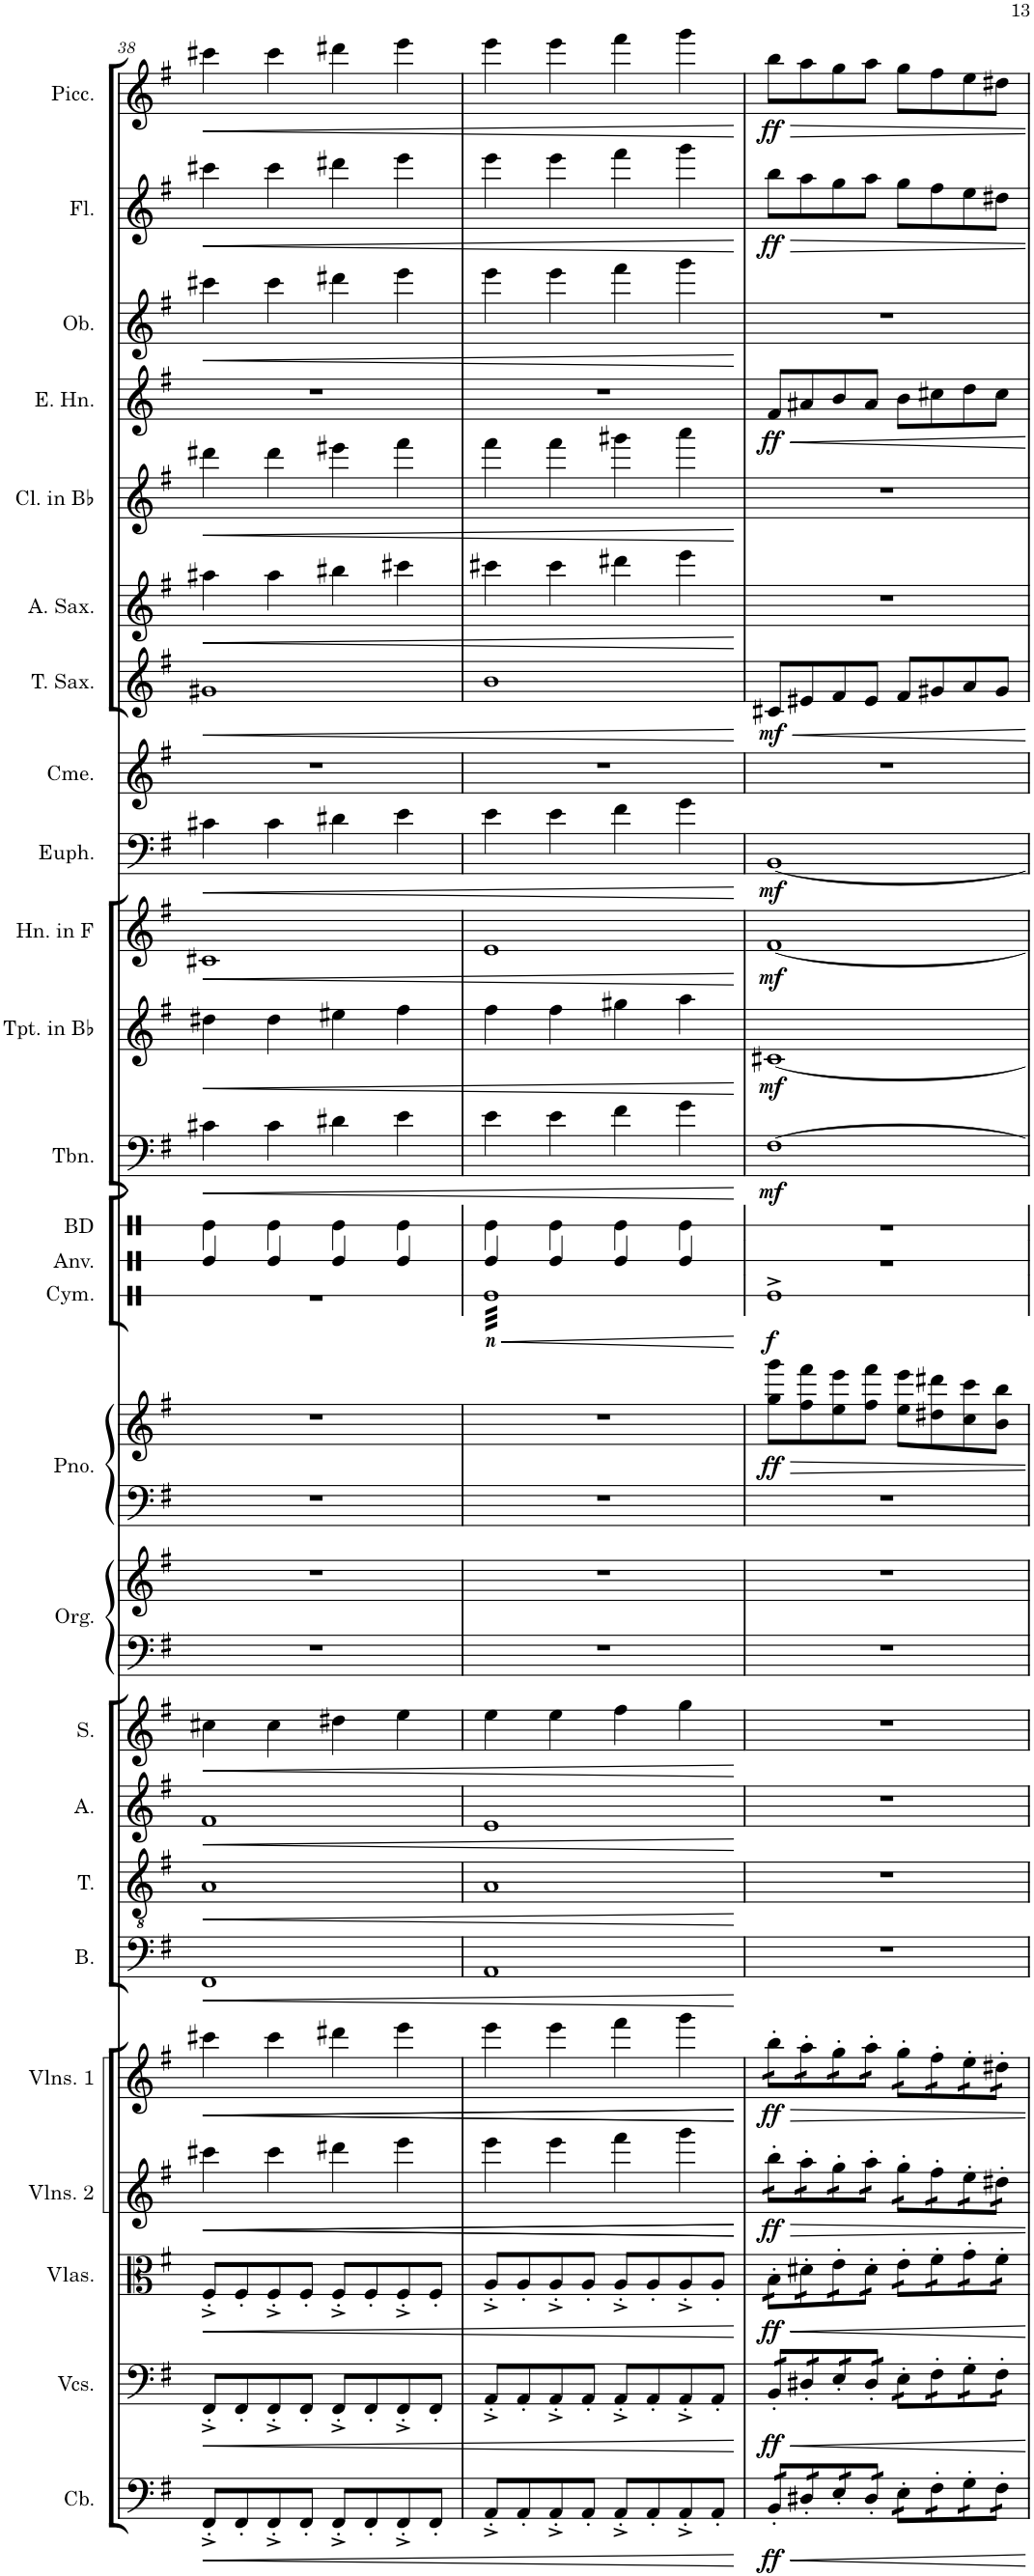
**kern	**dynam	**kern	**dynam	**kern	**dynam	**kern	**dynam	**kern	**dynam	**kern	**dynam	**kern	**dynam	**kern	**dynam	**kern	**dynam	**kern	**kern	**kern	**kern	**dynam	**kern	**kern	**dynam	**kern	**dynam	**kern	**dynam	**kern	**dynam	**kern	**kern	**dynam	**kern	**dynam	**kern	**dynam	**kern	**dynam	**kern	**dynam	**kern	**dynam	**kern	**dynam
*part24	*part24	*part23	*part23	*part22	*part22	*part21	*part21	*part20	*part20	*part19	*part19	*part18	*part18	*part17	*part17	*part16	*part16	*part15	*part15	*part14	*part14	*part14	*part13	*part12	*part12	*part11	*part11	*part10	*part10	*part9	*part9	*part8	*part7	*part7	*part6	*part6	*part5	*part5	*part4	*part4	*part3	*part3	*part2	*part2	*part1	*part1
*staff26	*staff26	*staff25	*staff25	*staff24	*staff24	*staff23	*staff23	*staff22	*staff22	*staff21	*staff21	*staff20	*staff20	*staff19	*staff19	*staff18	*staff18	*staff17	*staff16	*staff15	*staff14	*staff14/15	*staff13	*staff12	*staff12	*staff11	*staff11	*staff10	*staff10	*staff9	*staff9	*staff8	*staff7	*staff7	*staff6	*staff6	*staff5	*staff5	*staff4	*staff4	*staff3	*staff3	*staff2	*staff2	*staff1	*staff1
*I"Contrabass	*	*I"Violoncellos	*	*I"Violas	*	*I"Violins 2	*	*I"Violins 1	*	*I"Bass	*	*I"Tenor	*	*I"Alto	*	*I"Soprano	*	*I"Organ	*	*I"Piano	*	*	*I"Bass Drum	*I"Trombone	*	*I"Trumpet in Bb	*	*I"Horn in F	*	*I"Euphonium	*	*I"Chimes	*I"Tenor Saxophone	*	*I"Alto Saxophone	*	*I"Clarinet in Bb	*	*I"English Horn	*	*I"Oboe	*	*I"Flute	*	*I"Piccolo	*
*I'Cb.	*	*I'Vcs.	*	*I'Vlas.	*	*I'Vlns. 2	*	*I'Vlns. 1	*	*I'B.	*	*I'T.	*	*I'A.	*	*I'S.	*	*I'Org.	*	*I'Pno.	*	*	*I'BD	*I'Tbn.	*	*I'Tpt. in Bb	*	*I'Hn. in F	*	*I'Euph.	*	*I'Cme.	*I'T. Sax.	*	*I'A. Sax.	*	*I'Cl. in Bb	*	*I'E. Hn.	*	*I'Ob.	*	*I'Fl.	*	*I'Picc.	*
!!LO:PB:g=z
*clefF4	*	*clefF4	*	*clefC3	*	*clefG2	*	*clefG2	*	*clefF4	*	*clefGv2	*	*clefG2	*	*clefG2	*	*clefF4	*clefG2	*clefF4	*clefG2	*	*clefX	*clefF4	*	*clefG2	*	*clefG2	*	*clefF4	*	*clefG2	*clefG2	*	*clefG2	*	*clefG2	*	*clefG2	*	*clefG2	*	*clefG2	*	*clefG2	*
*Trd7c12	*	*	*	*	*	*	*	*	*	*	*	*	*	*	*	*	*	*	*	*	*	*	*	*	*	*Trd1c2	*	*Trd4c7	*	*	*	*	*Trd8c14	*	*Trd5c9	*	*Trd1c2	*	*Trd4c7	*	*	*	*	*	*Trd-7c-12	*
*k[f#]	*	*k[f#]	*	*k[f#]	*	*k[f#]	*	*k[f#]	*	*k[f#]	*	*k[f#]	*	*k[f#]	*	*k[f#]	*	*k[f#]	*k[f#]	*k[f#]	*k[f#]	*	*k[]	*k[f#]	*	*k[f#]	*	*k[f#]	*	*k[f#]	*	*k[f#]	*k[f#]	*	*k[f#]	*	*k[f#]	*	*k[f#]	*	*k[f#]	*	*k[f#]	*	*k[f#]	*
*M4/4	*	*M4/4	*	*M4/4	*	*M4/4	*	*M4/4	*	*M4/4	*	*M4/4	*	*M4/4	*	*M4/4	*	*M4/4	*M4/4	*M4/4	*M4/4	*	*M4/4	*M4/4	*	*M4/4	*	*M4/4	*	*M4/4	*	*M4/4	*M4/4	*	*M4/4	*	*M4/4	*	*M4/4	*	*M4/4	*	*M4/4	*	*M4/4	*
=38	=38	=38	=38	=38	=38	=38	=38	=38	=38	=38	=38	=38	=38	=38	=38	=38	=38	=38	=38	=38	=38	=38	=38	=38	=38	=38	=38	=38	=38	=38	=38	=38	=38	=38	=38	=38	=38	=38	=38	=38	=38	=38	=38	=38	=38	=38
!	!LO:HP:b	!	!LO:HP:b	!	!LO:HP:b	!	!LO:HP:b	!	!LO:HP:b	!	!LO:HP:b	!	!LO:HP:b	!	!LO:HP:b	!	!LO:HP:b	!	!	!	!	!	!	!	!LO:HP:b	!	!LO:HP:b	!	!LO:HP:b	!	!LO:HP:b	!	!	!LO:HP:b	!	!LO:HP:b	!	!LO:HP:b	!	!	!	!LO:HP:b	!	!LO:HP:b	!	!LO:HP:b
8FF#'^/L	<	8FF#'^/L	<	8F#'^/L	<	4ccc#X\	<	4ccc#X\	<	1FF#	<	1A	<	1f#	<	4cc#X\	<	1r	1r	1r	1r	.	4Re\	4c#X\	<	4dd#X\	<	1c#X	<	4c#X\	<	1r	1g#X	<	4aa#X\	<	4ddd#X\	<	1r	.	4ccc#X\	<	4ccc#X\	<	4ccc#X\	<
8FF#'/	.	8FF#'/	.	8F#'/	.	.	.	.	.	.	.	.	.	.	.	.	.	.	.	.	.	.	.	.	.	.	.	.	.	.	.	.	.	.	.	.	.	.	.	.	.	.	.	.	.	.
!	!	!	!	!	!	!	!LO:HP:b	!	!LO:HP:b	!	!	!	!	!	!	!	!	!	!	!	!	!	!	!	!	!	!	!	!	!	!	!	!	!	!	!	!	!	!	!	!	!	!	!	!	!
8FF#'^/	.	8FF#'^/	.	8F#'^/	.	4ccc#\	<	4ccc#\	<	.	.	.	.	.	.	4cc#\	.	.	.	.	.	.	4Re\	4c#\	.	4dd#\	.	.	.	4c#\	.	.	.	.	4aa#\	.	4ddd#\	.	.	.	4ccc#\	.	4ccc#\	.	4ccc#\	.
8FF#'/J	.	8FF#'/J	.	8F#'/J	.	.	.	.	.	.	.	.	.	.	.	.	.	.	.	.	.	.	.	.	.	.	.	.	.	.	.	.	.	.	.	.	.	.	.	.	.	.	.	.	.	.
8FF#'^/L	.	8FF#'^/L	.	8F#'^/L	.	4ddd#X\	.	4ddd#X\	.	.	.	.	.	.	.	4dd#X\	.	.	.	.	.	.	4Re\	4d#X\	.	4ee#X\	.	.	.	4d#X\	.	.	.	.	4bb#X\	.	4eee#X\	.	.	.	4ddd#X\	.	4ddd#X\	.	4ddd#X\	.
8FF#'/	.	8FF#'/	.	8F#'/	.	.	.	.	.	.	.	.	.	.	.	.	.	.	.	.	.	.	.	.	.	.	.	.	.	.	.	.	.	.	.	.	.	.	.	.	.	.	.	.	.	.
8FF#'^/	.	8FF#'^/	.	8F#'^/	.	4eee\	.	4eee\	.	.	.	.	.	.	.	4ee\	.	.	.	.	.	.	4Re\	4e\	.	4ff#\	.	.	.	4e\	.	.	.	.	4ccc#X\	.	4fff#\	.	.	.	4eee\	.	4eee\	.	4eee\	.
8FF#'/J	.	8FF#'/J	.	8F#'/J	.	.	.	.	.	.	.	.	.	.	.	.	.	.	.	.	.	.	.	.	.	.	.	.	.	.	.	.	.	.	.	.	.	.	.	.	.	.	.	.	.	.
=39	=39	=39	=39	=39	=39	=39	=39	=39	=39	=39	=39	=39	=39	=39	=39	=39	=39	=39	=39	=39	=39	=39	=39	=39	=39	=39	=39	=39	=39	=39	=39	=39	=39	=39	=39	=39	=39	=39	=39	=39	=39	=39	=39	=39	=39	=39
8AA'^/L	.	8AA'^/L	.	8A'^/L	.	4eee\	.	4eee\	.	1AA	.	1A	.	1e	.	4ee\	.	1r	1r	1r	1r	.	4Re\	4e\	.	4ff#\	.	1e	.	4e\	.	1r	1b	.	4ccc#X\	.	4fff#\	.	1r	.	4eee\	.	4eee\	.	4eee\	.
8AA'/	.	8AA'/	.	8A'/	.	.	.	.	.	.	.	.	.	.	.	.	.	.	.	.	.	.	.	.	.	.	.	.	.	.	.	.	.	.	.	.	.	.	.	.	.	.	.	.	.	.
8AA'^/	.	8AA'^/	.	8A'^/	.	4eee\	.	4eee\	.	.	.	.	.	.	.	4ee\	.	.	.	.	.	.	4Re\	4e\	.	4ff#\	.	.	.	4e\	.	.	.	.	4ccc#\	.	4fff#\	.	.	.	4eee\	.	4eee\	.	4eee\	.
8AA'/J	.	8AA'/J	.	8A'/J	.	.	.	.	.	.	.	.	.	.	.	.	.	.	.	.	.	.	.	.	.	.	.	.	.	.	.	.	.	.	.	.	.	.	.	.	.	.	.	.	.	.
8AA'^/L	.	8AA'^/L	.	8A'^/L	.	4fff#\	.	4fff#\	.	.	.	.	.	.	.	4ff#\	.	.	.	.	.	.	4Re\	4f#\	.	4gg#X\	.	.	.	4f#\	.	.	.	.	4ddd#X\	.	4ggg#X\	.	.	.	4fff#\	.	4fff#\	.	4fff#\	.
8AA'/	.	8AA'/	.	8A'/	.	.	.	.	.	.	.	.	.	.	.	.	.	.	.	.	.	.	.	.	.	.	.	.	.	.	.	.	.	.	.	.	.	.	.	.	.	.	.	.	.	.
8AA'^/	.	8AA'^/	.	8A'^/	.	4ggg\	.	4ggg\	.	.	.	.	.	.	.	4gg\	.	.	.	.	.	.	4Re\	4g\	.	4aa\	.	.	.	4g\	.	.	.	.	4eee\	.	4aaa\	.	.	.	4ggg\	.	4ggg\	.	4ggg\	.
8AA'/J	.	8AA'/J	.	8A'/J	.	.	.	.	.	.	.	.	.	.	.	.	.	.	.	.	.	.	.	.	.	.	.	.	.	.	.	.	.	.	.	.	.	.	.	.	.	.	.	.	.	.
.	[	.	[	.	[	.	[ [	.	[ [	.	[	.	[	.	[	.	[	.	.	.	.	.	.	.	[	.	[	.	[	.	[	.	.	[	.	[	.	[	.	.	.	[	.	[	.	[
=40	=40	=40	=40	=40	=40	=40	=40	=40	=40	=40	=40	=40	=40	=40	=40	=40	=40	=40	=40	=40	=40	=40	=40	=40	=40	=40	=40	=40	=40	=40	=40	=40	=40	=40	=40	=40	=40	=40	=40	=40	=40	=40	=40	=40	=40	=40
!	!LO:DY:b	!	!LO:DY:b	!	!LO:DY:b	!	!LO:DY:b	!	!LO:DY:b	!	!	!	!	!	!	!	!	!	!	!	!	!LO:DY:b	!	!	!LO:DY:b	!	!LO:DY:b	!	!LO:DY:b	!	!LO:DY:b	!	!	!LO:DY:b	!	!	!	!	!	!LO:DY:b	!	!	!	!LO:DY:b	!	!LO:DY:b
*tremolo	*	*	*	*	*	*	*	*	*	*	*	*	*	*	*	*	*	*	*	*	*	*	*	*	*	*	*	*	*	*	*	*	*	*	*	*	*	*	*	*	*	*	*	*	*	*
*	*	*tremolo	*	*	*	*	*	*	*	*	*	*	*	*	*	*	*	*	*	*	*	*	*	*	*	*	*	*	*	*	*	*	*	*	*	*	*	*	*	*	*	*	*	*	*	*
*	*	*	*	*tremolo	*	*	*	*	*	*	*	*	*	*	*	*	*	*	*	*	*	*	*	*	*	*	*	*	*	*	*	*	*	*	*	*	*	*	*	*	*	*	*	*	*	*
*	*	*	*	*	*	*tremolo	*	*	*	*	*	*	*	*	*	*	*	*	*	*	*	*	*	*	*	*	*	*	*	*	*	*	*	*	*	*	*	*	*	*	*	*	*	*	*	*
*	*	*	*	*	*	*	*	*tremolo	*	*	*	*	*	*	*	*	*	*	*	*	*	*	*	*	*	*	*	*	*	*	*	*	*	*	*	*	*	*	*	*	*	*	*	*	*	*
16BB'/LL	ff	16BB'/LL	ff	16B'\LL	ff	16bb'\LL	ff	16bb'\LL	ff	1r	.	1r	.	1r	.	1r	.	1r	1r	1r	8gg\ 8ggg\L	ff	1r	[1F#	mf	[1c#X	mf	[1f#	mf	[1BB	mf	1r	8c#X/L	mf	1r	.	1r	.	8f#/L	ff	1r	.	8bb\L	ff	8bb\L	ff
16BB'/	.	16BB'/	.	16B'\	.	16bb'\	.	16bb'\	.	.	.	.	.	.	.	.	.	.	.	.	.	.	.	.	.	.	.	.	.	.	.	.	.	.	.	.	.	.	.	.	.	.	.	.	.	.
16D#X'/	.	16D#X'/	.	16d#X'\	.	16aa'\	.	16aa'\	.	.	.	.	.	.	.	.	.	.	.	.	8ff#\ 8fff#\	.	.	.	.	.	.	.	.	.	.	.	8e#X/	.	.	.	.	.	8a#X/	.	.	.	8aa\	.	8aa\	.
16D#X'/	.	16D#X'/	.	16d#X'\	.	16aa'\	.	16aa'\	.	.	.	.	.	.	.	.	.	.	.	.	.	.	.	.	.	.	.	.	.	.	.	.	.	.	.	.	.	.	.	.	.	.	.	.	.	.
16E'/	.	16E'/	.	16e'\	.	16gg'\	.	16gg'\	.	.	.	.	.	.	.	.	.	.	.	.	8ee\ 8eee\	.	.	.	.	.	.	.	.	.	.	.	8f#/	.	.	.	.	.	8b/	.	.	.	8gg\	.	8gg\	.
16E'/	.	16E'/	.	16e'\	.	16gg'\	.	16gg'\	.	.	.	.	.	.	.	.	.	.	.	.	.	.	.	.	.	.	.	.	.	.	.	.	.	.	.	.	.	.	.	.	.	.	.	.	.	.
16D#'/	.	16D#'/	.	16d#'\	.	16aa'\	.	16aa'\	.	.	.	.	.	.	.	.	.	.	.	.	8ff#\ 8fff#\J	.	.	.	.	.	.	.	.	.	.	.	8e#/J	.	.	.	.	.	8a#/J	.	.	.	8aa\J	.	8aa\J	.
16D#'/JJ	.	16D#'/JJ	.	16d#'\JJ	.	16aa'\JJ	.	16aa'\JJ	.	.	.	.	.	.	.	.	.	.	.	.	.	.	.	.	.	.	.	.	.	.	.	.	.	.	.	.	.	.	.	.	.	.	.	.	.	.
16E'\LL	.	16E'\LL	.	16e'\LL	.	16gg'\LL	.	16gg'\LL	.	.	.	.	.	.	.	.	.	.	.	.	8ee\ 8eee\L	.	.	.	.	.	.	.	.	.	.	.	8f#/L	.	.	.	.	.	8b\L	.	.	.	8gg\L	.	8gg\L	.
16E'\	.	16E'\	.	16e'\	.	16gg'\	.	16gg'\	.	.	.	.	.	.	.	.	.	.	.	.	.	.	.	.	.	.	.	.	.	.	.	.	.	.	.	.	.	.	.	.	.	.	.	.	.	.
16F#'\	.	16F#'\	.	16f#'\	.	16ff#'\	.	16ff#'\	.	.	.	.	.	.	.	.	.	.	.	.	8dd#X\ 8ddd#X\	.	.	.	.	.	.	.	.	.	.	.	8g#X/	.	.	.	.	.	8cc#X\	.	.	.	8ff#\	.	8ff#\	.
16F#'\	.	16F#'\	.	16f#'\	.	16ff#'\	.	16ff#'\	.	.	.	.	.	.	.	.	.	.	.	.	.	.	.	.	.	.	.	.	.	.	.	.	.	.	.	.	.	.	.	.	.	.	.	.	.	.
16G'\	.	16G'\	.	16g'\	.	16ee'\	.	16ee'\	.	.	.	.	.	.	.	.	.	.	.	.	8cc\ 8ccc\	.	.	.	.	.	.	.	.	.	.	.	8a/	.	.	.	.	.	8dd\	.	.	.	8ee\	.	8ee\	.
16G'\	.	16G'\	.	16g'\	.	16ee'\	.	16ee'\	.	.	.	.	.	.	.	.	.	.	.	.	.	.	.	.	.	.	.	.	.	.	.	.	.	.	.	.	.	.	.	.	.	.	.	.	.	.
16F#'\	.	16F#'\	.	16f#'\	.	16dd#X'\	.	16dd#X'\	.	.	.	.	.	.	.	.	.	.	.	.	8b\ 8bb\J	.	.	.	.	.	.	.	.	.	.	.	8g#/J	.	.	.	.	.	8cc#\J	.	.	.	8dd#X\J	.	8dd#X\J	.
16F#'\JJ	.	16F#'\JJ	.	16f#'\JJ	.	16dd#X'\JJ	.	16dd#X'\JJ	.	.	.	.	.	.	.	.	.	.	.	.	.	.	.	.	.	.	.	.	.	.	.	.	.	.	.	.	.	.	.	.	.	.	.	.	.	.
*	*	*	*	*	*	*	*	*Xtremolo	*	*	*	*	*	*	*	*	*	*	*	*	*	*	*	*	*	*	*	*	*	*	*	*	*	*	*	*	*	*	*	*	*	*	*	*	*	*
*	*	*	*	*	*	*Xtremolo	*	*	*	*	*	*	*	*	*	*	*	*	*	*	*	*	*	*	*	*	*	*	*	*	*	*	*	*	*	*	*	*	*	*	*	*	*	*	*	*
*	*	*	*	*Xtremolo	*	*	*	*	*	*	*	*	*	*	*	*	*	*	*	*	*	*	*	*	*	*	*	*	*	*	*	*	*	*	*	*	*	*	*	*	*	*	*	*	*	*
*	*	*Xtremolo	*	*	*	*	*	*	*	*	*	*	*	*	*	*	*	*	*	*	*	*	*	*	*	*	*	*	*	*	*	*	*	*	*	*	*	*	*	*	*	*	*	*	*	*
*Xtremolo	*	*	*	*	*	*	*	*	*	*	*	*	*	*	*	*	*	*	*	*	*	*	*	*	*	*	*	*	*	*	*	*	*	*	*	*	*	*	*	*	*	*	*	*	*	*
=	=	=	=	=	=	=	=	=	=	=	=	=	=	=	=	=	=	=	=	=	=	=	=	=	=	=	=	=	=	=	=	=	=	=	=	=	=	=	=	=	=	=	=	=	=	=
*-	*-	*-	*-	*-	*-	*-	*-	*-	*-	*-	*-	*-	*-	*-	*-	*-	*-	*-	*-	*-	*-	*-	*-	*-	*-	*-	*-	*-	*-	*-	*-	*-	*-	*-	*-	*-	*-	*-	*-	*-	*-	*-	*-	*-	*-	*-
